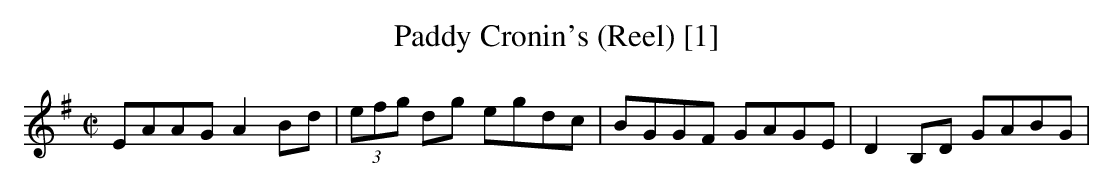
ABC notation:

X:1
T:Paddy Cronin's (Reel) [1]
M:C|
L:1/8
K:Ador
EAAG A2 Bd|(3efg dg egdc|BGGF GAGE|D2 B,D GABG|...
